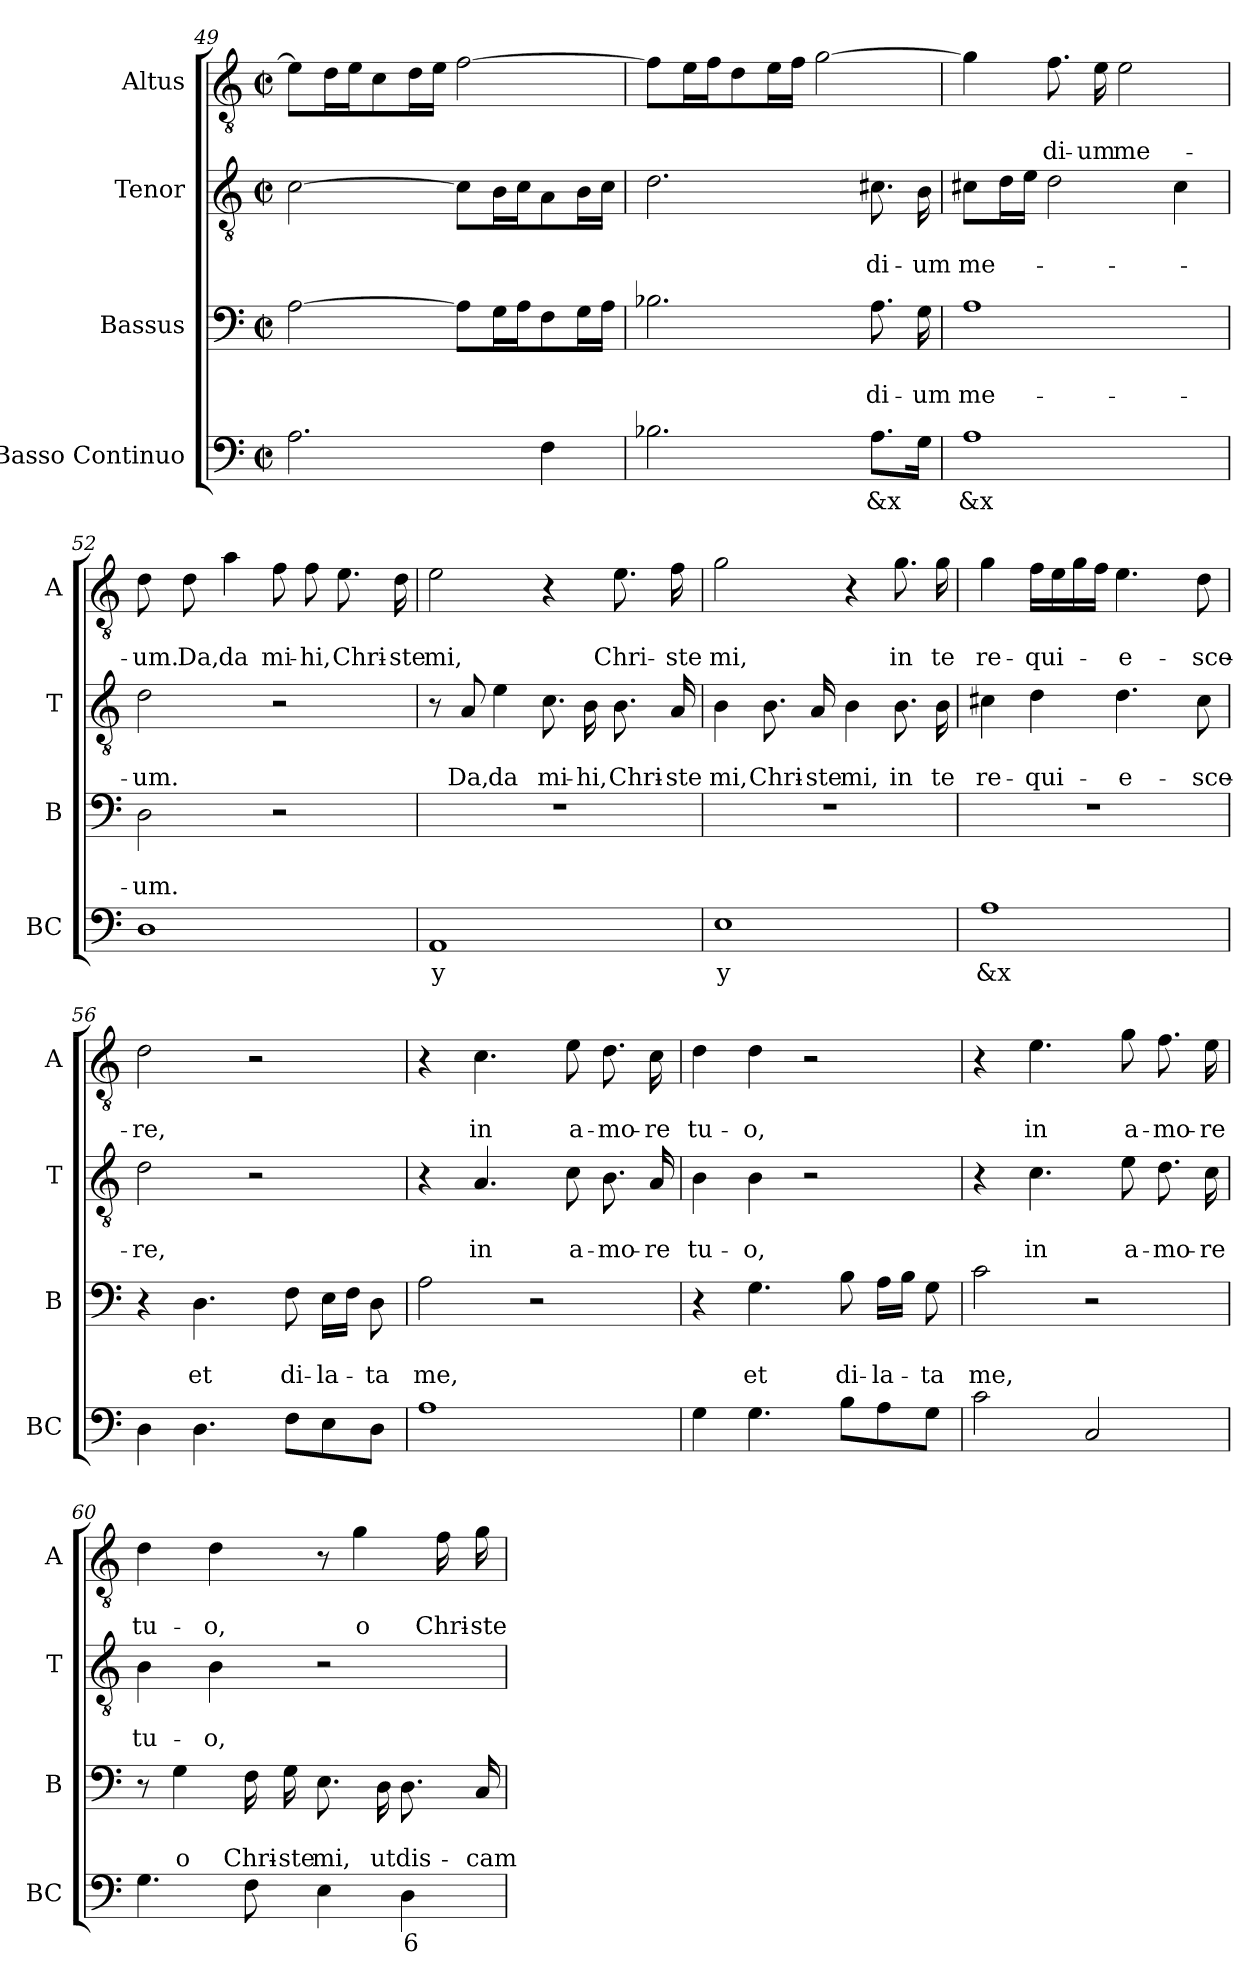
**kern	**text	**kern	**text	**text	**kern	**text	**text	**kern	**text	**text
*part4	*part4	*part3	*part3	*part3	*part2	*part2	*part2	*part1	*part1	*part1
*staff4	*staff4	*staff3	*staff3	*staff3	*staff2	*staff2	*staff2	*staff1	*staff1	*staff1
*I"Basso Continuo	*	*I"Bassus	*	*	*I"Tenor	*	*	*I"Altus	*	*
*I'BC	*	*I'B	*	*	*I'T	*	*	*I'A	*	*
*clefF4	*	*clefF4	*	*	*clefGv2	*	*	*clefGv2	*	*
*k[]	*	*k[]	*	*	*k[]	*	*	*k[]	*	*
*C:	*	*C:	*	*	*C:	*	*	*C:	*	*
*M2/2	*	*M2/2	*	*	*M2/2	*	*	*M2/2	*	*
*met(c|)	*	*met(c|)	*	*	*met(c|)	*	*	*met(c|)	*	*
=49	=49	=49	=49	=49	=49	=49	=49	=49	=49	=49
*^	*	*	*	*	*	*	*	*	*	*
2.A\	2ryy	.	[2A\	.	.	[2c\	.	.	8e\L]	.	.
.	.	.	.	.	.	.	.	.	16d\L	.	.
.	.	.	.	.	.	.	.	.	16e\J	.	.
.	.	.	.	.	.	.	.	.	8c\	.	.
.	.	.	.	.	.	.	.	.	16d\L	.	.
.	.	.	.	.	.	.	.	.	16e\JJ	.	.
!	!	!LO:LY:b	!	!	!	!	!	!	!	!	!
.	4ryy	6	8A\L]	.	.	8c\L]	.	.	[2f\	.	.
.	.	.	16G\L	.	.	16B\L	.	.	.	.	.
.	.	.	16A\J	.	.	16c\J	.	.	.	.	.
4F\	4ryy	.	8F\	.	.	8A\	.	.	.	.	.
.	.	.	16G\L	.	.	16B\L	.	.	.	.	.
.	.	.	16A\JJ	.	.	16c\JJ	.	.	.	.	.
=50	=50	=50	=50	=50	=50	=50	=50	=50	=50	=50	=50
2.B-X\	2ryy	.	2.B-X\	.	.	2.d\	.	.	8f\L]	.	.
.	.	.	.	.	.	.	.	.	16e\L	.	.
.	.	.	.	.	.	.	.	.	16f\J	.	.
.	.	.	.	.	.	.	.	.	8d\	.	.
.	.	.	.	.	.	.	.	.	16e\L	.	.
.	.	.	.	.	.	.	.	.	16f\JJ	.	.
!	!	!LO:LY:b	!	!	!	!	!	!	!	!	!
.	4ryy	6	.	.	.	.	.	.	[2g\	.	.
!	!	!LO:LY:b	!	!	!LO:LY:b	!	!	!LO:LY:b	!	!	!
8.A\L	4ryy	&x	8.A\	.	-di-	8.c#X\	.	-di-	.	.	.
!	!	!	!	!	!LO:LY:b	!	!	!LO:LY:b	!	!	!
16G\Jk	.	.	16G\	.	-um	16B\	.	-um	.	.	.
!!LO:LB:g=z
=51	=51	=51	=51	=51	=51	=51	=51	=51	=51	=51	=51
!	!	!LO:LY:b	!	!	!LO:LY:b	!	!	!LO:LY:b	!	!	!
1A	4ryy	&x	1A	.	me-	8c#X\L	.	me-	4g\]	.	.
.	.	.	.	.	.	16d\L	.	.	.	.	.
.	.	.	.	.	.	16e\JJ	.	.	.	.	.
!	!	!LO:LY:b	!	!	!	!	!	!	!	!	!LO:LY:b
.	4ryy	^4	.	.	.	2d\	.	.	8.f\	.	-di-
!	!	!	!	!	!	!	!	!	!	!	!LO:LY:b
.	.	.	.	.	.	.	.	.	16e\	.	-um
!	!	!LO:LY:b	!	!	!	!	!	!	!	!	!LO:LY:b
.	4ryy	%	.	.	.	.	.	.	2e\	.	me-
!	!	!LO:LY:b	!	!	!	!	!	!	!	!	!
.	4ryy	x	.	.	.	4c#\	.	.	.	.	.
=52	=52	=52	=52	=52	=52	=52	=52	=52	=52	=52	=52
!	!	!	!	!	!LO:LY:b	!	!	!LO:LY:b	!	!	!LO:LY:b
*v	*v	*	*	*	*	*	*	*	*	*	*
1D	.	2D\	.	-um.	2d\	.	-um.	8d\	.	-um.
!	!	!	!	!	!	!	!	!	!	!LO:LY:b
.	.	.	.	.	.	.	.	8d\	.	Da,
!	!	!	!	!	!	!	!	!	!	!LO:LY:b
.	.	.	.	.	.	.	.	4a\	.	da
!	!	!	!	!	!	!	!	!	!	!LO:LY:b
.	.	2r	.	.	2r	.	.	8f\	.	mi-
!	!	!	!	!	!	!	!	!	!	!LO:LY:b
.	.	.	.	.	.	.	.	8f\	.	-hi,
!	!	!	!	!	!	!	!	!	!	!LO:LY:b
.	.	.	.	.	.	.	.	8.e\	.	Chri-
!	!	!	!	!	!	!	!	!	!	!LO:LY:b
.	.	.	.	.	.	.	.	16d\	.	-ste
=53	=53	=53	=53	=53	=53	=53	=53	=53	=53	=53
!	!LO:LY:b	!	!	!	!	!	!	!	!	!LO:LY:b
1AA	y	1r	.	.	8r	.	.	2e\	.	mi,
!	!	!	!	!	!	!	!LO:LY:b	!	!	!
.	.	.	.	.	8A/	.	Da,	.	.	.
!	!	!	!	!	!	!	!LO:LY:b	!	!	!
.	.	.	.	.	4e\	.	da	.	.	.
!	!	!	!	!	!	!	!LO:LY:b	!	!	!
.	.	.	.	.	8.c\	.	mi-	4r	.	.
!	!	!	!	!	!	!	!LO:LY:b	!	!	!
.	.	.	.	.	16B\	.	-hi,	.	.	.
!	!	!	!	!	!	!	!LO:LY:b	!	!	!LO:LY:b
.	.	.	.	.	8.B\	.	Chri-	8.e\	.	Chri-
!	!	!	!	!	!	!	!LO:LY:b	!	!	!LO:LY:b
.	.	.	.	.	16A/	.	-ste	16f\	.	-ste
!!LO:LB:g=z
=54	=54	=54	=54	=54	=54	=54	=54	=54	=54	=54
!	!LO:LY:b	!	!	!	!	!	!LO:LY:b	!	!	!LO:LY:b
1E	y	1r	.	.	4B\	.	mi,	2g\	.	mi,
!	!	!	!	!	!	!	!LO:LY:b	!	!	!
.	.	.	.	.	8.B\	.	Chri-	.	.	.
!	!	!	!	!	!	!	!LO:LY:b	!	!	!
.	.	.	.	.	16A/	.	-ste	.	.	.
!	!	!	!	!	!	!	!LO:LY:b	!	!	!
.	.	.	.	.	4B\	.	mi,	4r	.	.
!	!	!	!	!	!	!	!LO:LY:b	!	!	!LO:LY:b
.	.	.	.	.	8.B\	.	in	8.g\	.	in
!	!	!	!	!	!	!	!LO:LY:b	!	!	!LO:LY:b
.	.	.	.	.	16B\	.	te	16g\	.	te
=55	=55	=55	=55	=55	=55	=55	=55	=55	=55	=55
*^	*	*	*	*	*	*	*	*	*	*
!	!	!LO:LY:b	!	!	!	!	!	!LO:LY:b	!	!	!LO:LY:b
1A	4ryy	&x	1r	.	.	4c#X\	.	re-	4g\	.	re-
!	!	!LO:LY:b	!	!	!	!	!	!LO:LY:b	!	!	!LO:LY:b
.	4ryy	^4	.	.	.	4d\	.	-qui-	16f\LL	.	-qui-
.	.	.	.	.	.	.	.	.	16e\	.	.
.	.	.	.	.	.	.	.	.	16g\	.	.
.	.	.	.	.	.	.	.	.	16f\JJ	.	.
!	!	!LO:LY:b	!	!	!	!	!	!LO:LY:b	!	!	!LO:LY:b
.	4ryy	%	.	.	.	4.d\	.	-e-	4.e\	.	-e-
!	!	!LO:LY:b	!	!	!	!	!	!	!	!	!
.	4ryy	x	.	.	.	.	.	.	.	.	.
!	!	!	!	!	!	!	!	!LO:LY:b	!	!	!LO:LY:b
.	.	.	.	.	.	8c#\	.	-sce-	8d\	.	-sce-
*v	*v	*	*	*	*	*	*	*	*	*	*
=56	=56	=56	=56	=56	=56	=56	=56	=56	=56	=56
!	!	!	!	!	!	!	!LO:LY:b	!	!	!LO:LY:b
4D\	.	4r	.	.	2d\	.	-re,	2d\	.	-re,
!	!	!	!	!LO:LY:b	!	!	!	!	!	!
4.D\	.	4.D\	.	et	.	.	.	.	.	.
.	.	.	.	.	2r	.	.	2r	.	.
!	!	!	!	!LO:LY:b	!	!	!	!	!	!
8F\L	.	8F\	.	di-	.	.	.	.	.	.
!	!	!	!	!LO:LY:b	!	!	!	!	!	!
8E\	.	16E\LL	.	-la-	.	.	.	.	.	.
.	.	16F\JJ	.	.	.	.	.	.	.	.
!	!	!	!	!LO:LY:b	!	!	!	!	!	!
8D\J	.	8D\	.	-ta	.	.	.	.	.	.
=57	=57	=57	=57	=57	=57	=57	=57	=57	=57	=57
!	!	!	!	!LO:LY:b	!	!	!	!	!	!
1A	.	2A\	.	me,	4r	.	.	4r	.	.
!	!	!	!	!	!	!	!LO:LY:b	!	!	!LO:LY:b
.	.	.	.	.	4.A/	.	in	4.c\	.	in
.	.	2r	.	.	.	.	.	.	.	.
!	!	!	!	!	!	!	!LO:LY:b	!	!	!LO:LY:b
.	.	.	.	.	8c\	.	a-	8e\	.	a-
!	!	!	!	!	!	!	!LO:LY:b	!	!	!LO:LY:b
.	.	.	.	.	8.B\	.	-mo-	8.d\	.	-mo-
!	!	!	!	!	!	!	!LO:LY:b	!	!	!LO:LY:b
.	.	.	.	.	16A/	.	-re	16c\	.	-re
!!LO:PB:g=z
=58	=58	=58	=58	=58	=58	=58	=58	=58	=58	=58
!	!	!	!	!	!	!	!LO:LY:b	!	!	!LO:LY:b
4G\	.	4r	.	.	4B\	.	tu-	4d\	.	tu-
!	!	!	!	!LO:LY:b	!	!	!LO:LY:b	!	!	!LO:LY:b
4.G\	.	4.G\	.	et	4B\	.	-o,	4d\	.	-o,
.	.	.	.	.	2r	.	.	2r	.	.
!	!	!	!	!LO:LY:b	!	!	!	!	!	!
8B\L	.	8B\	.	di-	.	.	.	.	.	.
!	!	!	!	!LO:LY:b	!	!	!	!	!	!
8A\	.	16A\LL	.	-la-	.	.	.	.	.	.
.	.	16B\JJ	.	.	.	.	.	.	.	.
!	!	!	!	!LO:LY:b	!	!	!	!	!	!
8G\J	.	8G\	.	-ta	.	.	.	.	.	.
=59	=59	=59	=59	=59	=59	=59	=59	=59	=59	=59
!	!	!	!	!LO:LY:b	!	!	!	!	!	!
2c\	.	2c\	.	me,	4r	.	.	4r	.	.
!	!	!	!	!	!	!	!LO:LY:b	!	!	!LO:LY:b
.	.	.	.	.	4.c\	.	in	4.e\	.	in
2C/	.	2r	.	.	.	.	.	.	.	.
!	!	!	!	!	!	!	!LO:LY:b	!	!	!LO:LY:b
.	.	.	.	.	8e\	.	a-	8g\	.	a-
!	!	!	!	!	!	!	!LO:LY:b	!	!	!LO:LY:b
.	.	.	.	.	8.d\	.	-mo-	8.f\	.	-mo-
!	!	!	!	!	!	!	!LO:LY:b	!	!	!LO:LY:b
.	.	.	.	.	16c\	.	-re	16e\	.	-re
=60	=60	=60	=60	=60	=60	=60	=60	=60	=60	=60
!	!	!	!	!	!	!	!LO:LY:b	!	!	!LO:LY:b
4.G\	.	8r	.	.	4B\	.	tu-	4d\	.	tu-
!	!	!	!	!LO:LY:b	!	!	!	!	!	!
.	.	4G\	.	o	.	.	.	.	.	.
!	!	!	!	!	!	!	!LO:LY:b	!	!	!LO:LY:b
.	.	.	.	.	4B\	.	-o,	4d\	.	-o,
!	!	!	!	!LO:LY:b	!	!	!	!	!	!
8F\	.	16F\	.	Chri-	.	.	.	.	.	.
!	!	!	!	!LO:LY:b	!	!	!	!	!	!
.	.	16G\	.	-ste	.	.	.	.	.	.
!	!	!	!	!LO:LY:b	!	!	!	!	!	!
4E\	.	8.E\	.	mi,	2r	.	.	8r	.	.
!	!	!	!	!	!	!	!	!	!	!LO:LY:b
.	.	.	.	.	.	.	.	4g\	.	o
!	!	!	!	!LO:LY:b	!	!	!	!	!	!
.	.	16D\	.	ut	.	.	.	.	.	.
!	!LO:LY:b	!	!	!LO:LY:b	!	!	!	!	!	!
4D\	6	8.D\	.	dis-	.	.	.	.	.	.
!	!	!	!	!	!	!	!	!	!	!LO:LY:b
.	.	.	.	.	.	.	.	16f\	.	Chri-
!	!	!	!	!LO:LY:b	!	!	!	!	!	!LO:LY:b
.	.	16C/	.	-cam	.	.	.	16g\	.	-ste
=	=	=	=	=	=	=	=	=	=	=
*-	*-	*-	*-	*-	*-	*-	*-	*-	*-	*-
